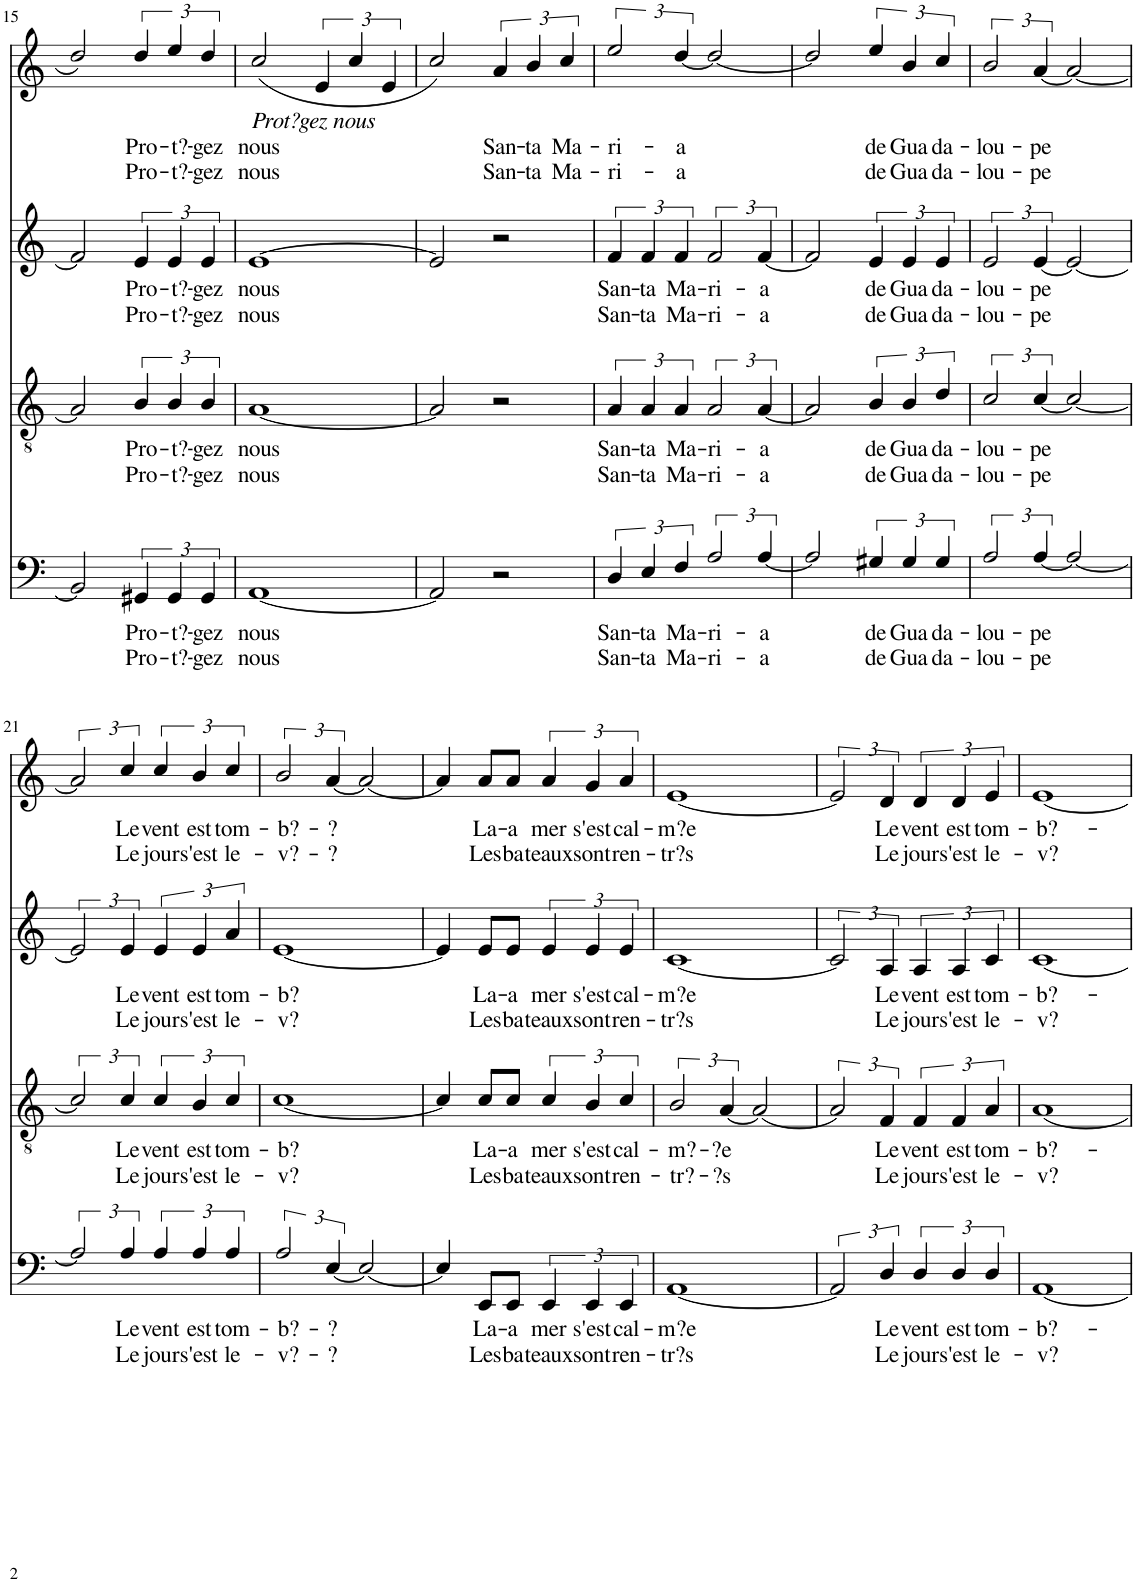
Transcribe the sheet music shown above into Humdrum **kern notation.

**kern	**text	**text	**kern	**text	**text	**kern	**text	**text	**kern	**text	**text
*part4	*part4	*part4	*part3	*part3	*part3	*part2	*part2	*part2	*part1	*part1	*part1
*staff4	*staff4	*staff4	*staff3	*staff3	*staff3	*staff2	*staff2	*staff2	*staff1	*staff1	*staff1
*I"Clarinet	*	*	*I"Oboe	*	*	*I"Choir	*	*	*I"Sampler	*	*
*I'Cl	*	*	*I'Ob	*	*	*I'Ch	*	*	*I'Samp	*	*
!!LO:PB:g=z
*clefF4	*	*	*clefGv2	*	*	*clefG2	*	*	*clefG2	*	*
*Trd1c2	*	*	*	*	*	*	*	*	*	*	*
*k[]	*	*	*k[]	*	*	*k[]	*	*	*k[]	*	*
*M4/4	*	*	*M4/4	*	*	*M4/4	*	*	*M4/4	*	*
*met(c|)	*	*	*met(c|)	*	*	*met(c|)	*	*	*met(c|)	*	*
=15	=15	=15	=15	=15	=15	=15	=15	=15	=15	=15	=15
2BB/]	.	.	2A-/]	.	.	2f/]	.	.	2dd/	.	.
!	!LO:LY:b	!LO:LY:b	!	!LO:LY:b	!LO:LY:b	!	!LO:LY:b	!LO:LY:b	!	!LO:LY:b	!LO:LY:b
6GG#X/	Pro-	Pro-	6B/	Pro-	Pro-	6e/	Pro-	Pro-	6dd/	Pro-	Pro-
!	!LO:LY:b	!LO:LY:b	!	!LO:LY:b	!LO:LY:b	!	!LO:LY:b	!LO:LY:b	!	!LO:LY:b	!LO:LY:b
6GG#/	-t?-	-t?-	6B/	-t?-	-t?-	6e/	-t?-	-t?-	6ee/	-t?-	-t?-
!	!LO:LY:b	!LO:LY:b	!	!LO:LY:b	!LO:LY:b	!	!LO:LY:b	!LO:LY:b	!	!LO:LY:b	!LO:LY:b
6GG#/	-gez	-gez	6B/	-gez	-gez	6e/	-gez	-gez	6dd/	-gez	-gez
=16	=16	=16	=16	=16	=16	=16	=16	=16	=16	=16	=16
!	!	!	!	!	!	!	!	!	!LO:TX:b:i:t=Prot?gez nous	!	!
!	!LO:LY:b	!LO:LY:b	!	!LO:LY:b	!LO:LY:b	!	!LO:LY:b	!LO:LY:b	!	!LO:LY:b	!LO:LY:b
[1AA	nous	nous	[1A	nous	nous	[1e	nous	nous	(2cc/	nous	nous
.	.	.	.	.	.	.	.	.	6e/	.	.
.	.	.	.	.	.	.	.	.	6cc/	.	.
.	.	.	.	.	.	.	.	.	6e/	.	.
=17	=17	=17	=17	=17	=17	=17	=17	=17	=17	=17	=17
2AA/]	.	.	2A/]	.	.	2e/]	.	.	2cc/)	.	.
!	!	!	!	!	!	!	!	!	!	!LO:LY:b	!LO:LY:b
2r	.	.	2r	.	.	2r	.	.	6a/	San-	San-
!	!	!	!	!	!	!	!	!	!	!LO:LY:b	!LO:LY:b
.	.	.	.	.	.	.	.	.	6b/	-ta	-ta
!	!	!	!	!	!	!	!	!	!	!LO:LY:b	!LO:LY:b
.	.	.	.	.	.	.	.	.	6cc/	Ma-	Ma-
=18	=18	=18	=18	=18	=18	=18	=18	=18	=18	=18	=18
!	!LO:LY:b	!LO:LY:b	!	!LO:LY:b	!LO:LY:b	!	!LO:LY:b	!LO:LY:b	!	!LO:LY:b	!LO:LY:b
6D/	San-	San-	6A/	San-	San-	6f/	San-	San-	3ee/	-ri-	-ri-
!	!LO:LY:b	!LO:LY:b	!	!LO:LY:b	!LO:LY:b	!	!LO:LY:b	!LO:LY:b	!	!	!
6E/	-ta	-ta	6A/	-ta	-ta	6f/	-ta	-ta	.	.	.
!	!LO:LY:b	!LO:LY:b	!	!LO:LY:b	!LO:LY:b	!	!LO:LY:b	!LO:LY:b	!	!LO:LY:b	!LO:LY:b
6F/	Ma-	Ma-	6A/	Ma-	Ma-	6f/	Ma-	Ma-	[6dd/	-a	-a
!	!LO:LY:b	!LO:LY:b	!	!LO:LY:b	!LO:LY:b	!	!LO:LY:b	!LO:LY:b	!	!	!
3A/	-ri-	-ri-	3A/	-ri-	-ri-	3f/	-ri-	-ri-	2dd/_	.	.
!	!LO:LY:b	!LO:LY:b	!	!LO:LY:b	!LO:LY:b	!	!LO:LY:b	!LO:LY:b	!	!	!
[6A/	-a	-a	[6A/	-a	-a	[6f/	-a	-a	.	.	.
=19	=19	=19	=19	=19	=19	=19	=19	=19	=19	=19	=19
2A/]	.	.	2A/]	.	.	2f/]	.	.	2dd/]	.	.
!	!LO:LY:b	!LO:LY:b	!	!LO:LY:b	!LO:LY:b	!	!LO:LY:b	!LO:LY:b	!	!LO:LY:b	!LO:LY:b
6G#X/	de	de	6B/	de	de	6e/	de	de	6ee/	de	de
!	!LO:LY:b	!LO:LY:b	!	!LO:LY:b	!LO:LY:b	!	!LO:LY:b	!LO:LY:b	!	!LO:LY:b	!LO:LY:b
6G#/	Gua-	Gua-	6B/	Gua-	Gua-	6e/	Gua-	Gua-	6b/	Gua-	Gua-
!	!LO:LY:b	!LO:LY:b	!	!LO:LY:b	!LO:LY:b	!	!LO:LY:b	!LO:LY:b	!	!LO:LY:b	!LO:LY:b
6G#/	-da-	-da-	6d/	-da-	-da-	6e/	-da-	-da-	6cc/	-da-	-da-
=20	=20	=20	=20	=20	=20	=20	=20	=20	=20	=20	=20
!	!LO:LY:b	!LO:LY:b	!	!LO:LY:b	!LO:LY:b	!	!LO:LY:b	!LO:LY:b	!	!LO:LY:b	!LO:LY:b
3A/	-lou-	-lou-	3c/	-lou-	-lou-	3e/	-lou-	-lou-	3b/	-lou-	-lou-
!	!LO:LY:b	!LO:LY:b	!	!LO:LY:b	!LO:LY:b	!	!LO:LY:b	!LO:LY:b	!	!LO:LY:b	!LO:LY:b
[6A/	-pe	-pe	[6c/	-pe	-pe	[6e/	-pe	-pe	[6a/	-pe	-pe
2A/_	.	.	2c/_	.	.	2e/_	.	.	2a/_	.	.
!!LO:LB:g=z
=21	=21	=21	=21	=21	=21	=21	=21	=21	=21	=21	=21
3A/]	.	.	3c/]	.	.	3e/]	.	.	3a/]	.	.
!	!LO:LY:b	!LO:LY:b	!	!LO:LY:b	!LO:LY:b	!	!LO:LY:b	!LO:LY:b	!	!LO:LY:b	!LO:LY:b
6A/	Le	Le	6c/	Le	Le	6e/	Le	Le	6cc/	Le	Le
!	!LO:LY:b	!LO:LY:b	!	!LO:LY:b	!LO:LY:b	!	!LO:LY:b	!LO:LY:b	!	!LO:LY:b	!LO:LY:b
6A/	vent	jour	6c/	vent	jour	6e/	vent	jour	6cc/	vent	jour
!	!LO:LY:b	!LO:LY:b	!	!LO:LY:b	!LO:LY:b	!	!LO:LY:b	!LO:LY:b	!	!LO:LY:b	!LO:LY:b
6A/	est	s'est	6B/	est	s'est	6e/	est	s'est	6b/	est	s'est
!	!LO:LY:b	!LO:LY:b	!	!LO:LY:b	!LO:LY:b	!	!LO:LY:b	!LO:LY:b	!	!LO:LY:b	!LO:LY:b
6A/	tom-	le-	6c/	tom-	le-	6a/	tom-	le-	6cc/	tom-	le-
=22	=22	=22	=22	=22	=22	=22	=22	=22	=22	=22	=22
!	!LO:LY:b	!LO:LY:b	!	!LO:LY:b	!LO:LY:b	!	!LO:LY:b	!LO:LY:b	!	!LO:LY:b	!LO:LY:b
3A/	-b?-	-v?-	[1c	-b?	-v?	[1e	-b?	-v?	3b/	-b?-	-v?-
!	!LO:LY:b	!LO:LY:b	!	!	!	!	!	!	!	!LO:LY:b	!LO:LY:b
[6E/	-?	-?	.	.	.	.	.	.	[6a/	-?	-?
2E/_	.	.	.	.	.	.	.	.	2a/_	.	.
=23	=23	=23	=23	=23	=23	=23	=23	=23	=23	=23	=23
4E/]	.	.	4c/]	.	.	4e/]	.	.	4a/]	.	.
!	!LO:LY:b	!LO:LY:b	!	!LO:LY:b	!LO:LY:b	!	!LO:LY:b	!LO:LY:b	!	!LO:LY:b	!LO:LY:b
8EE/L	La-	Les	8c/L	La-	Les	8e/L	La-	Les	8a/L	La-	Les
!	!LO:LY:b	!LO:LY:b	!	!LO:LY:b	!LO:LY:b	!	!LO:LY:b	!LO:LY:b	!	!LO:LY:b	!LO:LY:b
8EE/J	-a	ba-	8c/J	-a	ba-	8e/J	-a	ba-	8a/J	-a	ba-
!	!LO:LY:b	!LO:LY:b	!	!LO:LY:b	!LO:LY:b	!	!LO:LY:b	!LO:LY:b	!	!LO:LY:b	!LO:LY:b
6EE/	mer	-teaux	6c/	mer	-teaux	6e/	mer	-teaux	6a/	mer	-teaux
!	!LO:LY:b	!LO:LY:b	!	!LO:LY:b	!LO:LY:b	!	!LO:LY:b	!LO:LY:b	!	!LO:LY:b	!LO:LY:b
6EE/	s'est	sont	6B/	s'est	sont	6e/	s'est	sont	6g/	s'est	sont
!	!LO:LY:b	!LO:LY:b	!	!LO:LY:b	!LO:LY:b	!	!LO:LY:b	!LO:LY:b	!	!LO:LY:b	!LO:LY:b
6EE/	cal-	ren-	6c/	cal-	ren-	6e/	cal-	ren-	6a/	cal-	ren-
=24	=24	=24	=24	=24	=24	=24	=24	=24	=24	=24	=24
!	!LO:LY:b	!LO:LY:b	!	!LO:LY:b	!LO:LY:b	!	!LO:LY:b	!LO:LY:b	!	!LO:LY:b	!LO:LY:b
[1AA	-m?e	-tr?s	3B/	-m?-	-tr?-	[1c	-m?e	-tr?s	[1e	-m?e	-tr?s
!	!	!	!	!LO:LY:b	!LO:LY:b	!	!	!	!	!	!
.	.	.	[6A/	-?e	-?s	.	.	.	.	.	.
.	.	.	2A/_	.	.	.	.	.	.	.	.
=25	=25	=25	=25	=25	=25	=25	=25	=25	=25	=25	=25
3AA/]	.	.	3A/]	.	.	3c/]	.	.	3e/]	.	.
!	!LO:LY:b	!LO:LY:b	!	!LO:LY:b	!LO:LY:b	!	!LO:LY:b	!LO:LY:b	!	!LO:LY:b	!LO:LY:b
6D/	Le	Le	6F/	Le	Le	6A/	Le	Le	6d/	Le	Le
!	!LO:LY:b	!LO:LY:b	!	!LO:LY:b	!LO:LY:b	!	!LO:LY:b	!LO:LY:b	!	!LO:LY:b	!LO:LY:b
6D/	vent	jour	6F/	vent	jour	6A/	vent	jour	6d/	vent	jour
!	!LO:LY:b	!LO:LY:b	!	!LO:LY:b	!LO:LY:b	!	!LO:LY:b	!LO:LY:b	!	!LO:LY:b	!LO:LY:b
6D/	est	s'est	6F/	est	s'est	6A/	est	s'est	6d/	est	s'est
!	!LO:LY:b	!LO:LY:b	!	!LO:LY:b	!LO:LY:b	!	!LO:LY:b	!LO:LY:b	!	!LO:LY:b	!LO:LY:b
6D/	tom-	le-	6A/	tom-	le-	6c/	tom-	le-	6e/	tom-	le-
=26	=26	=26	=26	=26	=26	=26	=26	=26	=26	=26	=26
!	!LO:LY:b	!LO:LY:b	!	!LO:LY:b	!LO:LY:b	!	!LO:LY:b	!LO:LY:b	!	!LO:LY:b	!LO:LY:b
[1AA	-b?-	-v?	[1A	-b?-	-v?	[1c	-b?-	-v?	[1e	-b?-	-v?
=	=	=	=	=	=	=	=	=	=	=	=
*-	*-	*-	*-	*-	*-	*-	*-	*-	*-	*-	*-
